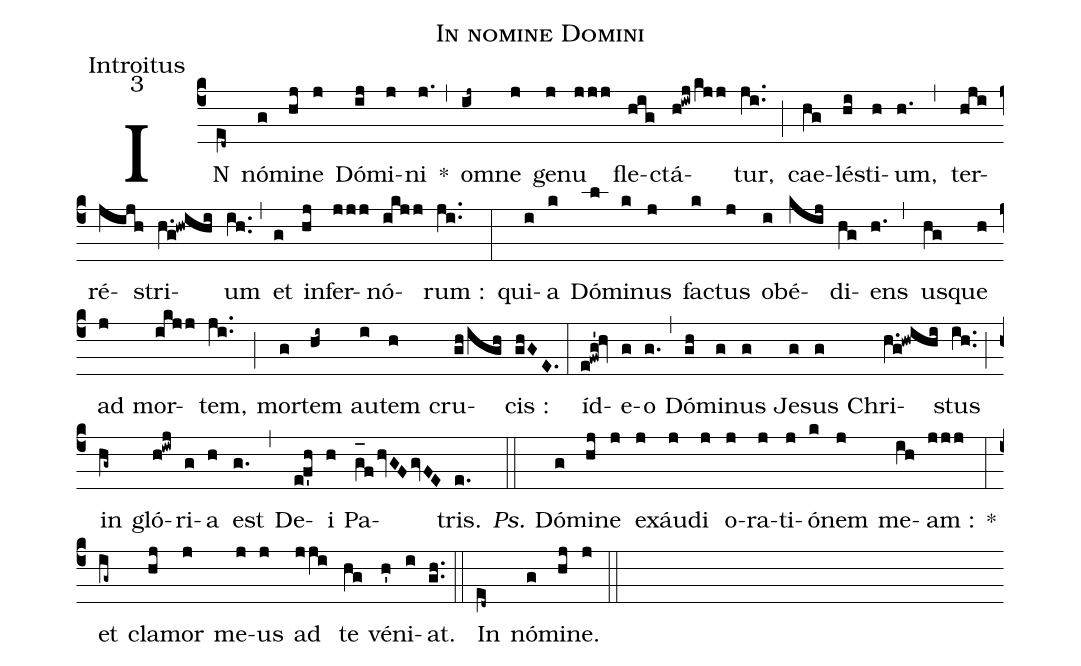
name:In nomine Domini;
office-part:Introitus;
mode:3;
%%
(c4) IN(e[ll:1]d~) nó(g)mi(hj)ne(j) Dó(ij)mi(j)ni(j.) *(,) o(ij~)mne(j) ge(j)nu(jjj) fle(hig)ctá(h!iwj/kjj)tur,(ji..) (;) cae(hg)lé(hi)sti(h)um,(h.) (,) ter(hji)ré(jijh)stri(h.g!hwihi)um(ih..) (,) et(g) in(hj)fer(jjj)nó(ikjj)rum :(ji..) (:) qui(i)a(k) Dó(l)mi(k)nus(j) fa(k)ctus(j) ob(i)é(kij)di(hg)ens(h.) (,) us(hg)que(h) ad(j) mor(ikjj)tem,(ji..) (;) mor(g)tem(hi~) au(i)tem(h) cru(gh/igh)cis :(ghGE.) (:) íd(e!fwg'!hv)e(g)o(g.) (,) Dó(gh)mi(g)nus(g) Je(g)sus(g) Chri(h.g!hwihi)stus(ih..) (;) in(hg~) gló(h!iwj)ri(g)a(h) est(g.) (,) De(ef'h)i(h) Pa(g_[oh:h]fhvGFgvFE)tris.(e.) (::) <i>Ps.</i> Dó(g)mi(hj)ne(j) ex(j)áu(j)di(j) o(j)ra(j)ti(j)ó(k)nem(j) me(ih)am :(jjj) *(:) et(ig~) cla(hj)mor(j) me(j)us(j) ad(jji) te(hg) vé(h')ni(i)at.(gh..) (::) In(e[ll:1]d~) nó(g)mi(hj)ne.(j) (::)
